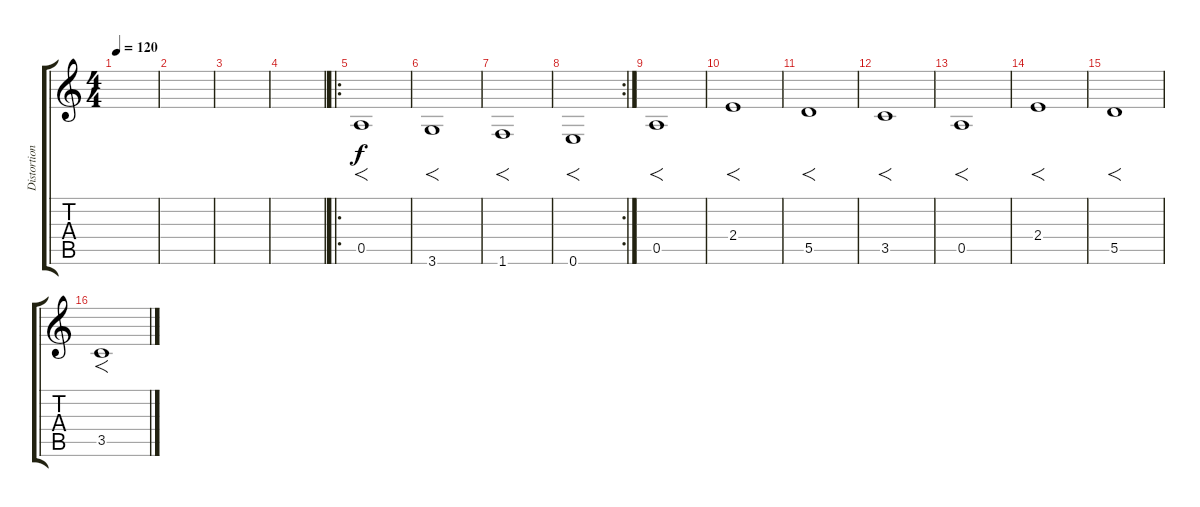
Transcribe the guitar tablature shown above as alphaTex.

\track ("Distortion Guitar#2" "Distortion") {instrument distortionguitar}
\staff {score tabs}
\tuning (E4 B3 G3 D3 A2 E2) {hide}
\ts (4 4)
\tempo 120
\clef g2
\ks c
|
|
|
|
\ro
0.5.1{f} |
3.6.1{f} |
1.6.1{f} |
\rc 2
0.6.1{f} |
0.5.1{f} |
2.4.1{f} |
5.5.1{f} |
3.5.1{f} |
0.5.1{f} |
2.4.1{f} |
5.5.1{f} |
3.5.1{f}
